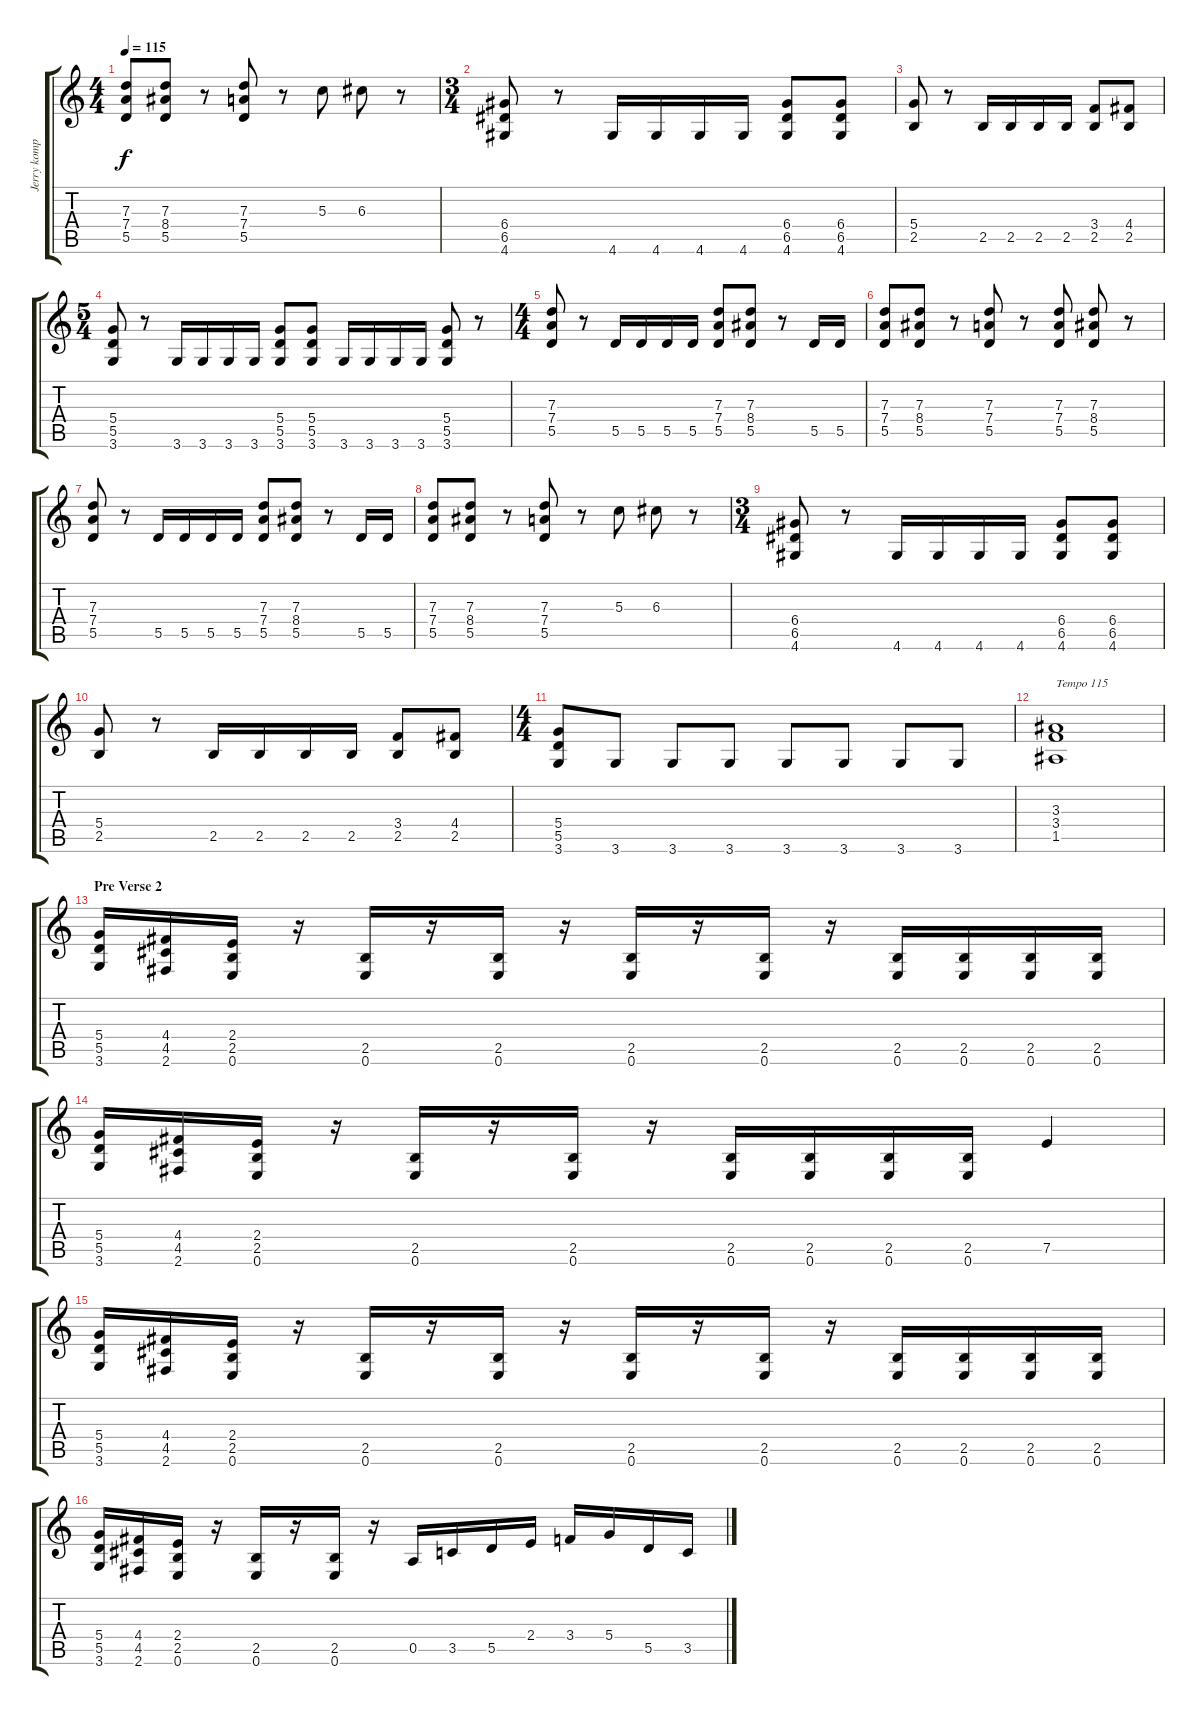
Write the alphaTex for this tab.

\track ("Jerry komppi" "Jerry komp") {instrument distortionguitar}
\staff {score tabs}
\tuning (E4 B3 G3 D3 A2 E2) {hide}
\ts (4 4)
\tempo 115
\clef g2
\ks c
(7.3 7.4 5.5).8{dy f} (7.3 8.4 5.5).8 r.8 (7.3 7.4 5.5).8 r.8 5.3.8 6.3.8 r.8 |
\ts (3 4)
(6.4 6.5 4.6).8 r.8 4.6.16 4.6.16 4.6.16 4.6.16 (6.4 6.5 4.6).8 (6.4 6.5 4.6).8 |
(5.4 2.5).8 r.8 2.5.16 2.5.16 2.5.16 2.5.16 (3.4 2.5).8 (4.4 2.5).8 |
\ts (5 4)
(5.4 5.5 3.6).8 r.8 3.6.16 3.6.16 3.6.16 3.6.16 (5.4 5.5 3.6).8 (5.4 5.5 3.6).8 3.6.16 3.6.16 3.6.16 3.6.16 (5.4 5.5 3.6).8 r.8 |
\ts (4 4)
(7.3 7.4 5.5).8 r.8 5.5.16 5.5.16 5.5.16 5.5.16 (7.3 7.4 5.5).8 (7.3 8.4 5.5).8 r.8 5.5.16 5.5.16 |
(7.3 7.4 5.5).8 (7.3 8.4 5.5).8 r.8 (7.3 7.4 5.5).8 r.8 (7.3 7.4 5.5).8 (7.3 8.4 5.5).8 r.8 |
(7.3 7.4 5.5).8 r.8 5.5.16 5.5.16 5.5.16 5.5.16 (7.3 7.4 5.5).8 (7.3 8.4 5.5).8 r.8 5.5.16 5.5.16 |
(7.3 7.4 5.5).8 (7.3 8.4 5.5).8 r.8 (7.3 7.4 5.5).8 r.8 5.3.8 6.3.8 r.8 |
\ts (3 4)
(6.4 6.5 4.6).8 r.8 4.6.16 4.6.16 4.6.16 4.6.16 (6.4 6.5 4.6).8 (6.4 6.5 4.6).8 |
(5.4 2.5).8 r.8 2.5.16 2.5.16 2.5.16 2.5.16 (3.4 2.5).8 (4.4 2.5).8 |
\ts (4 4)
(5.4 5.5 3.6).8 3.6.8 3.6.8 3.6.8 3.6.8 3.6.8 3.6.8 3.6.8 |
(3.3 3.4 1.5).1{txt "Tempo 115"} |
\section ("" "Pre Verse 2")
(5.4 5.5 3.6).16 (4.4 4.5 2.6).16 (2.4 2.5 0.6).16 r.16 (2.5 0.6).16 r.16 (2.5 0.6).16 r.16 (2.5 0.6).16 r.16 (2.5 0.6).16 r.16 (2.5 0.6).16 (2.5 0.6).16 (2.5 0.6).16 (2.5 0.6).16 |
(5.4 5.5 3.6).16 (4.4 4.5 2.6).16 (2.4 2.5 0.6).16 r.16 (2.5 0.6).16 r.16 (2.5 0.6).16 r.16 (2.5 0.6).16 (2.5 0.6).16 (2.5 0.6).16 (2.5 0.6).16 7.5.4 |
(5.4 5.5 3.6).16 (4.4 4.5 2.6).16 (2.4 2.5 0.6).16 r.16 (2.5 0.6).16 r.16 (2.5 0.6).16 r.16 (2.5 0.6).16 r.16 (2.5 0.6).16 r.16 (2.5 0.6).16 (2.5 0.6).16 (2.5 0.6).16 (2.5 0.6).16 |
(5.4 5.5 3.6).16 (4.4 4.5 2.6).16 (2.4 2.5 0.6).16 r.16 (2.5 0.6).16 r.16 (2.5 0.6).16 r.16 0.5.16 3.5.16 5.5.16 2.4.16 3.4.16 5.4.16 5.5.16 3.5.16
